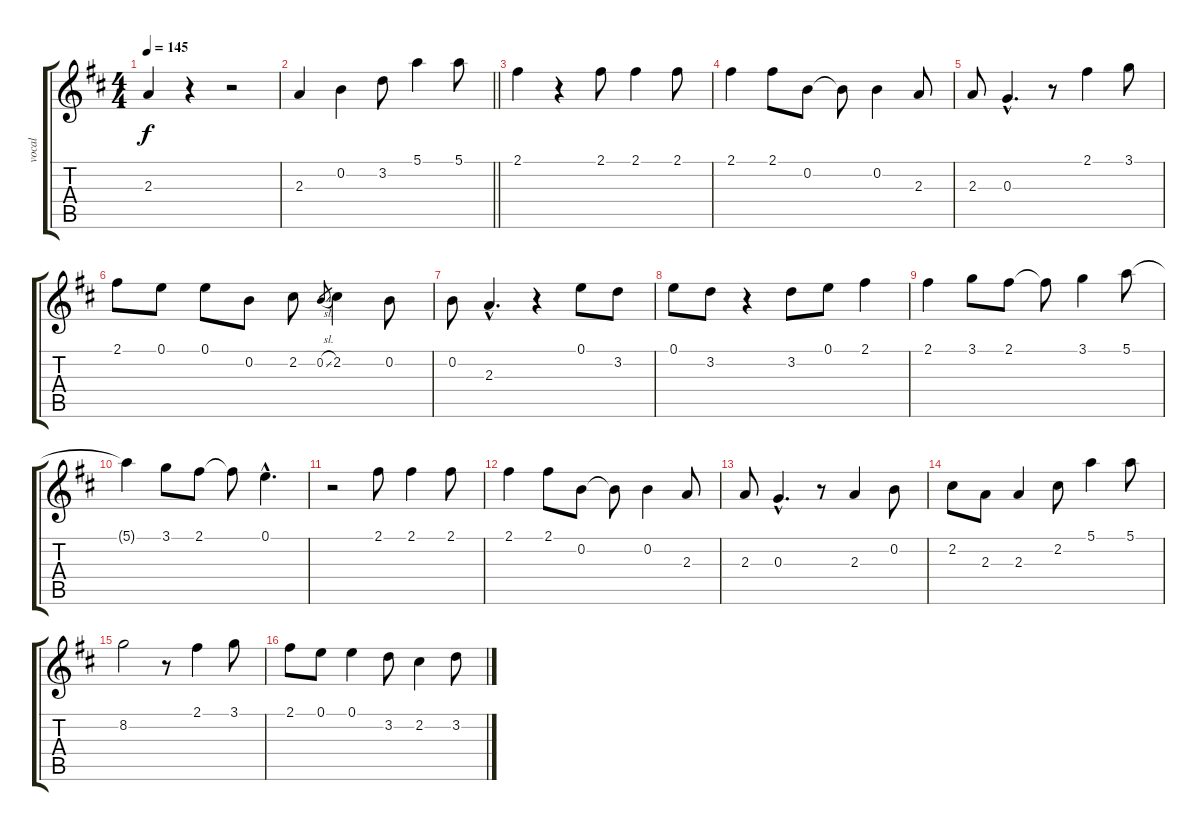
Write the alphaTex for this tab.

\track ("vocal" "vocal") {instrument acousticguitarnylon}
\staff {score tabs}
\tuning (E4 B3 G3 D3 A2 E2) {hide}
\ts (4 4)
\tempo 145
\clef g2
\ks d
2.3{t}.4{dy f} r.4 r.2 |
\barLineRight lightlight
2.3.4 0.2.4 3.2.8 5.1.4 5.1.8 |
2.1.4 r.4 2.1.8 2.1.4 2.1.8 |
2.1.4 2.1.8 0.2.8 0.2{t}.8 0.2.4 2.3.8 |
2.3.8 0.3{hac}.4{d} r.8 2.1.4 3.1.8 |
2.1.8 0.1.8 0.1.8 0.2.8 2.2.8 0.2{sl}.8{gr} 2.2.4 0.2.8 |
0.2.8 2.3{hac}.4{d} r.4 0.1.8 3.2.8 |
0.1.8 3.2.8 r.4 3.2.8 0.1.8 2.1.4 |
2.1.4 3.1.8 2.1.8 2.1{t}.8 3.1.4 5.1.8 |
5.1{t}.4 3.1.8 2.1.8 2.1{t}.8 0.1{hac}.4{d} |
r.2 2.1.8 2.1.4 2.1.8 |
2.1.4 2.1.8 0.2.8 0.2{t}.8 0.2.4 2.3.8 |
2.3.8 0.3{hac}.4{d} r.8 2.3.4 0.2.8 |
2.2.8 2.3.8 2.3.4 2.2.8 5.1.4 5.1.8 |
8.2.2 r.8 2.1.4 3.1.8 |
2.1.8 0.1.8 0.1.4 3.2.8 2.2.4 3.2.8
